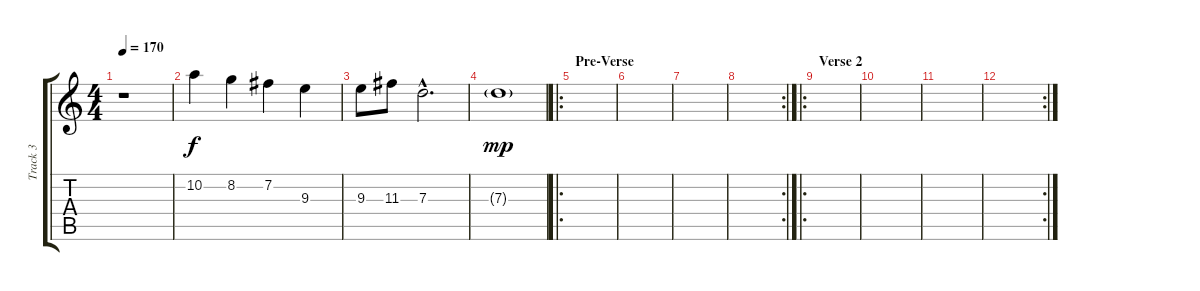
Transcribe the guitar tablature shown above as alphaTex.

\track ("Track 3" "Track 3") {instrument electricguitarjazz}
\staff {score tabs}
\tuning (E4 B3 G3 D3 A2 E2) {hide}
\ts (4 4)
\tempo 170
\clef g2
\ks c
r.1{dy f} |
10.2.4 8.2.4 7.2.4 9.3.4 |
9.3.8 11.3.8 7.3{hac}.2{d} |
7.3{g}.1{dy mp} |
\ro
\section ("" "Pre-Verse")
|
|
|
\rc 2
|
\ro
\section ("" "Verse 2")
|
|
|
\rc 2
